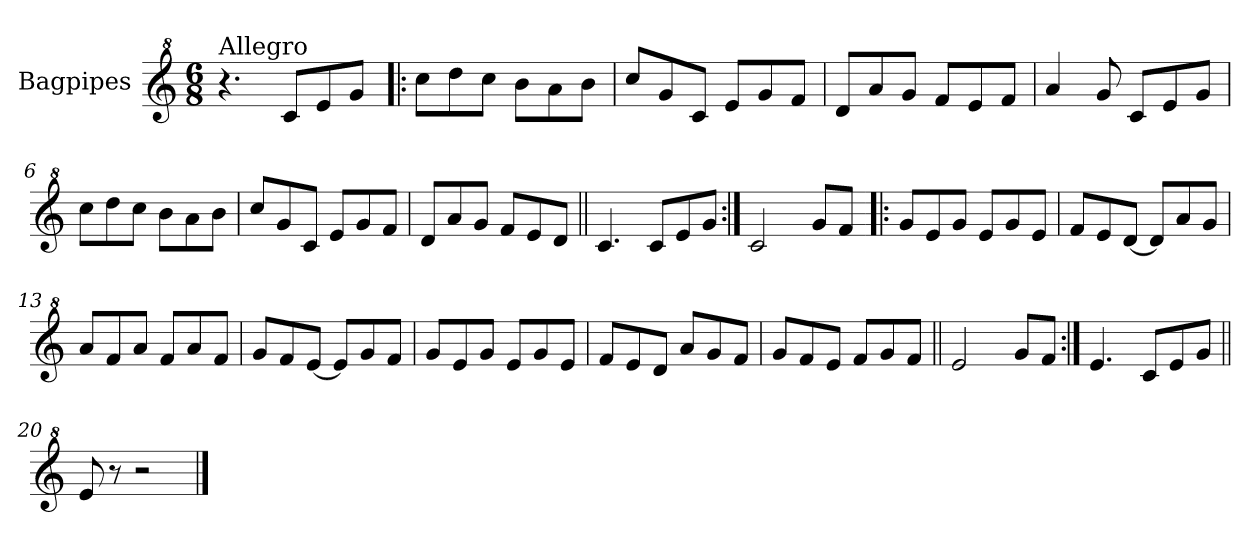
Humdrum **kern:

**kern
*part1
*staff1
*I"Bagpipes
*I'Bag
*clefG^2
*k[]
*C:
*M6/8
=1
!LO:TX:a:t=Allegro
4.r
8cc/L
8ee/
8gg/J
=2!|:
8ccc\L
8ddd\
8ccc\J
8bb\L
8aa\
8bb\J
=3
8ccc/L
8gg/
8cc/J
8ee/L
8gg/
8ff/J
=4
8dd/L
8aa/
8gg/J
8ff/L
8ee/
8ff/J
=5
4aa/
8gg/
8cc/L
8ee/
8gg/J
=6
8ccc\L
8ddd\
8ccc\J
8bb\L
8aa\
8bb\J
!!LO:LB:g=z
=7
8ccc/L
8gg/
8cc/J
8ee/L
8gg/
8ff/J
=8
8dd/L
8aa/
8gg/J
8ff/L
8ee/
8dd/J
=9||
4.cc/
8cc/L
8ee/
8gg/J
=10:|!
2cc/
8gg/L
8ff/J
=11!|:
8gg/L
8ee/
8gg/J
8ee/L
8gg/
8ee/J
=12
8ff/L
8ee/
[8dd/J
8dd/L]
8aa/
8gg/J
=13
8aa/L
8ff/
8aa/J
8ff/L
8aa/
8ff/J
!!LO:LB:g=z
=14
8gg/L
8ff/
[8ee/J
8ee/L]
8gg/
8ff/J
=15
8gg/L
8ee/
8gg/J
8ee/L
8gg/
8ee/J
=16
8ff/L
8ee/
8dd/J
8aa/L
8gg/
8ff/J
=17
8gg/L
8ff/
8ee/J
8ff/L
8gg/
8ff/J
=18||
2ee/
8gg/L
8ff/J
=19:|!
4.ee/
8cc/L
8ee/
8gg/J
=20||
8ee/
8r
2r
==
*-
